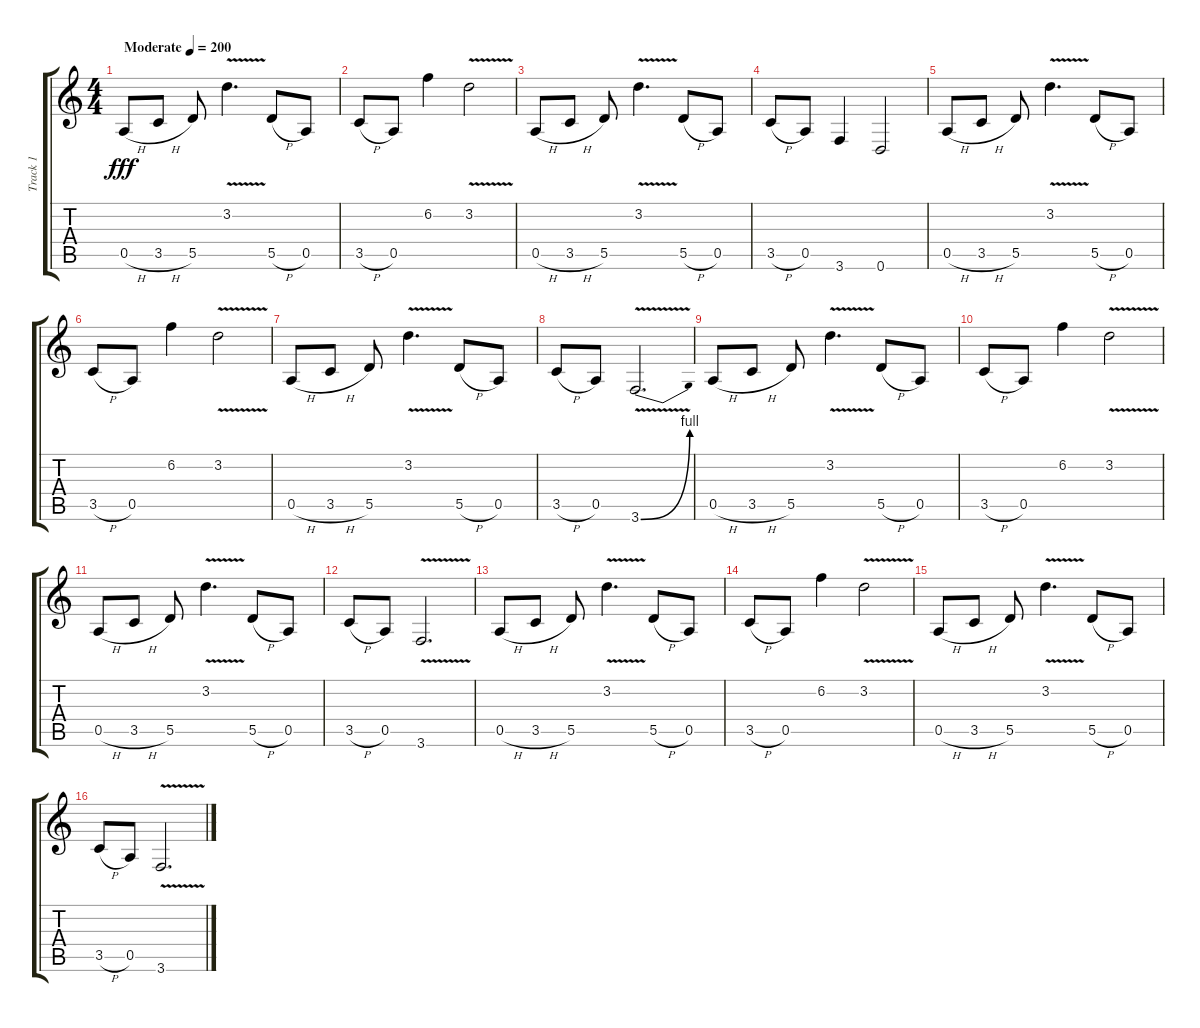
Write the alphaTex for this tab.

\track ("Track 1" "Track 1") {instrument distortionguitar}
\staff {score tabs}
\tuning (E4 B3 G3 D3 A2 D2) {hide}
\ts (4 4)
\tempo (200 "Moderate")
\clef g2
\ks c
0.5{h}.8{dy fff instrument distortionguitar} 3.5{h}.8 5.5.8 3.2{v}.4{d} 5.5{h}.8 0.5.8 |
3.5{h}.8 0.5.8 6.2.4 3.2{v}.2 |
0.5{h}.8 3.5{h}.8 5.5.8 3.2{v}.4{d} 5.5{h}.8 0.5.8 |
3.5{h}.8 0.5.8 3.6.4 0.6.2 |
0.5{h}.8 3.5{h}.8 5.5.8 3.2{v}.4{d} 5.5{h}.8 0.5.8 |
3.5{h}.8 0.5.8 6.2.4 3.2{v}.2 |
0.5{h}.8 3.5{h}.8 5.5.8 3.2{v}.4{d} 5.5{h}.8 0.5.8 |
3.5{h}.8 0.5.8 3.6{be (bend 0 0 60 4) v}.2{d} |
0.5{h}.8 3.5{h}.8 5.5.8 3.2{v}.4{d} 5.5{h}.8 0.5.8 |
3.5{h}.8 0.5.8 6.2.4 3.2{v}.2 |
0.5{h}.8 3.5{h}.8 5.5.8 3.2{v}.4{d} 5.5{h}.8 0.5.8 |
3.5{h}.8 0.5.8 3.6{v}.2{d} |
0.5{h}.8 3.5{h}.8 5.5.8 3.2{v}.4{d} 5.5{h}.8 0.5.8 |
3.5{h}.8 0.5.8 6.2.4 3.2{v}.2 |
0.5{h}.8 3.5{h}.8 5.5.8 3.2{v}.4{d} 5.5{h}.8 0.5.8 |
3.5{h}.8 0.5.8 3.6{v}.2{d}
